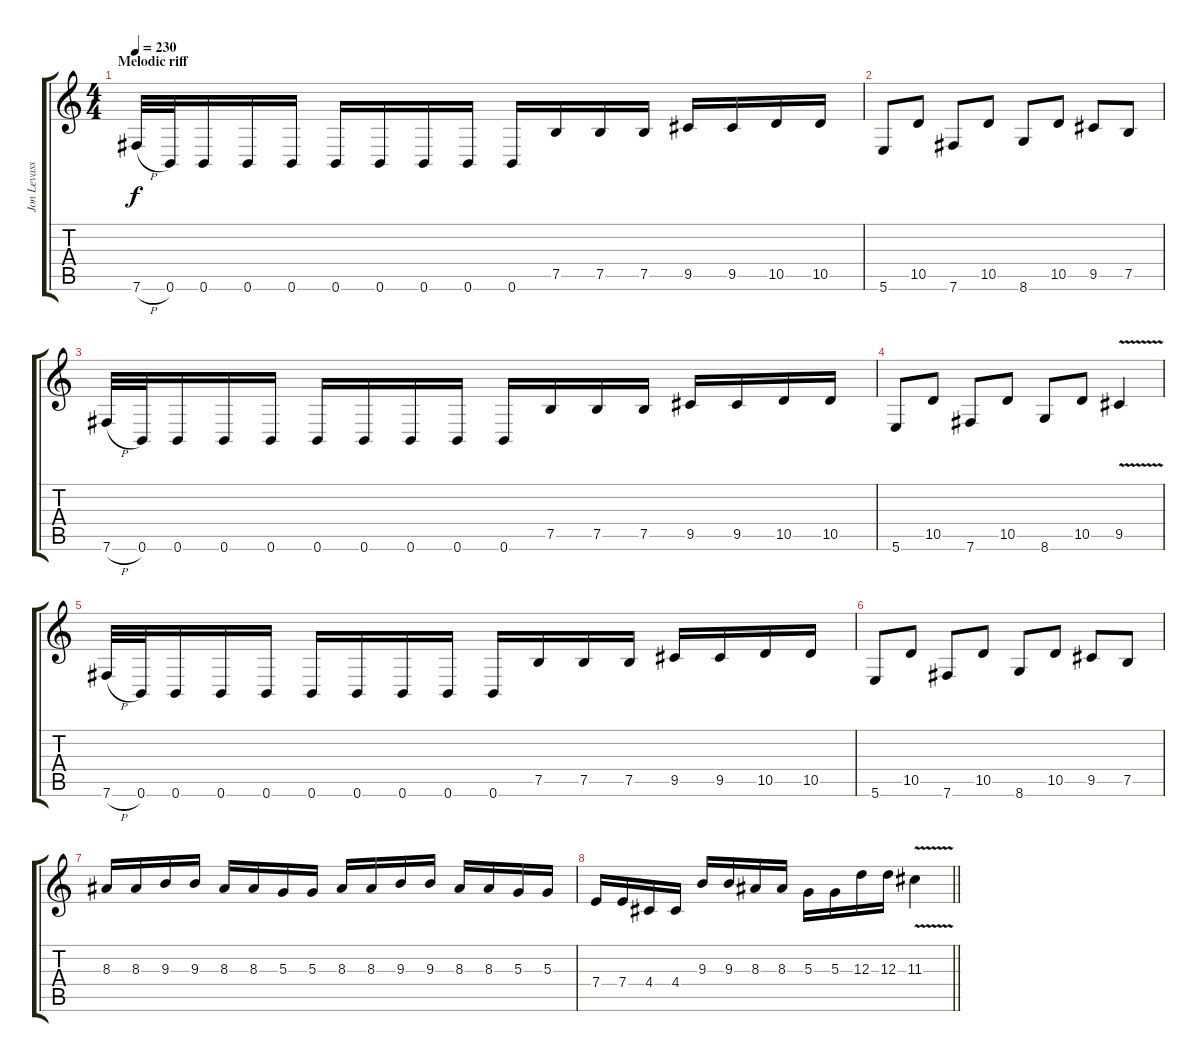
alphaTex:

\track ("Jon Levasseur" "Jon Levass") {instrument distortionguitar}
\staff {score tabs}
\tuning (B3 Gb3 D3 A2 E2 B1) {hide}
\ts (4 4)
\section ("" "Melodic riff")
\tempo 230
\clef g2
\ks c
7.6{h}.32{dy f} 0.6.32 0.6.16 0.6.16 0.6.16 0.6.16 0.6.16 0.6.16 0.6.16 0.6.16 7.5.16 7.5.16 7.5.16 9.5.16 9.5.16 10.5.16 10.5.16 |
5.6.8 10.5.8 7.6.8 10.5.8 8.6.8 10.5.8 9.5.8 7.5.8 |
7.6{h}.32 0.6.32 0.6.16 0.6.16 0.6.16 0.6.16 0.6.16 0.6.16 0.6.16 0.6.16 7.5.16 7.5.16 7.5.16 9.5.16 9.5.16 10.5.16 10.5.16 |
5.6.8 10.5.8 7.6.8 10.5.8 8.6.8 10.5.8 9.5{v}.4 |
7.6{h}.32 0.6.32 0.6.16 0.6.16 0.6.16 0.6.16 0.6.16 0.6.16 0.6.16 0.6.16 7.5.16 7.5.16 7.5.16 9.5.16 9.5.16 10.5.16 10.5.16 |
5.6.8 10.5.8 7.6.8 10.5.8 8.6.8 10.5.8 9.5.8 7.5.8 |
8.3.16 8.3.16 9.3.16 9.3.16 8.3.16 8.3.16 5.3.16 5.3.16 8.3.16 8.3.16 9.3.16 9.3.16 8.3.16 8.3.16 5.3.16 5.3.16 |
\barLineRight lightlight
7.4.16 7.4.16 4.4.16 4.4.16 9.3.16 9.3.16 8.3.16 8.3.16 5.3.16 5.3.16 12.3.16 12.3.16 11.3{v}.4
